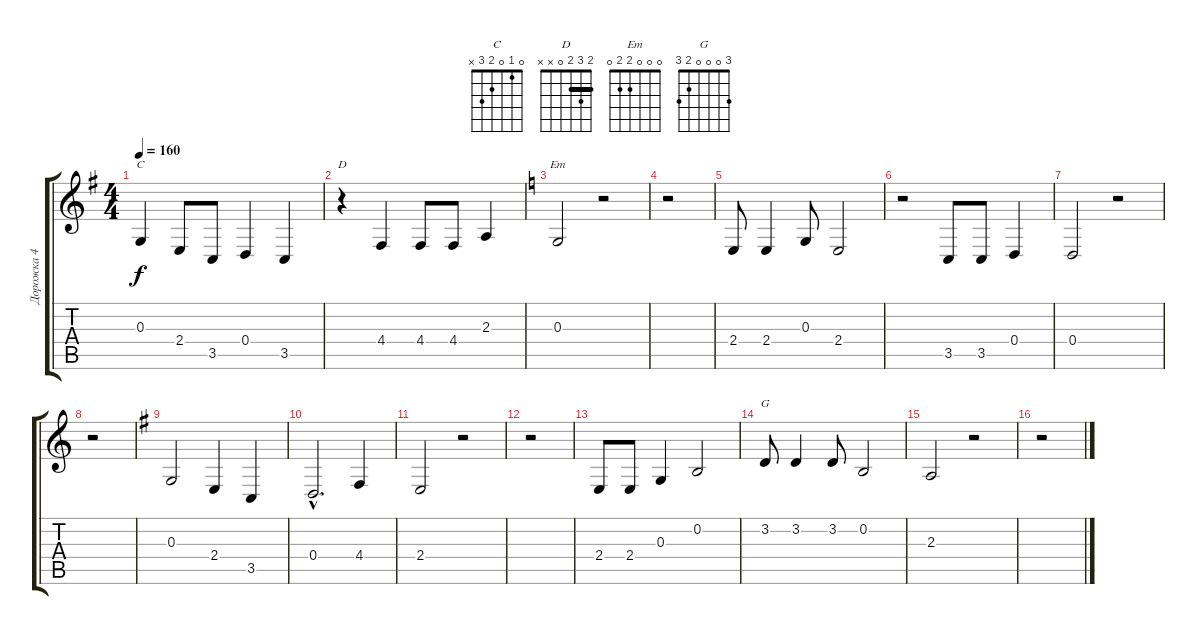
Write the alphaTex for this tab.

\track ("Дорожка 4" "Дорожка 4") {instrument harmonica}
\staff {score tabs}
\tuning (E4 B3 G3 D3 A2 E2) {hide}
\chord ("C" 0 1 0 2 3 x)
\chord ("D" 2 3 2 0 x x) {barre 2}
\chord ("Em" 0 0 0 2 2 0)
\chord ("G" 3 0 0 0 2 3)
\ts (4 4)
\tempo 160
\clef g2
\ks g
0.3.4{ch "C" dy f} 2.4.8 3.5.8 0.4.4 3.5.4 |
r.4{ch "D"} 4.4.4 4.4.8 4.4.8 2.3.4 |
\ks c
0.3.2{ch "Em"} r.2 |
r.2 |
2.4.8 2.4.4 0.3.8 2.4.2 |
r.2 3.5.8 3.5.8 0.4.4 |
0.4.2 r.2 |
r.2 |
\ks g
0.3.2 2.4.4 3.5.4 |
0.4{hac}.2{d} 4.4.4 |
2.4.2 r.2 |
r.2 |
2.4.8 2.4.8 0.3.4 0.2.2 |
3.2.8{ch "G"} 3.2.4 3.2.8 0.2.2 |
2.3.2 r.2 |
r.2
